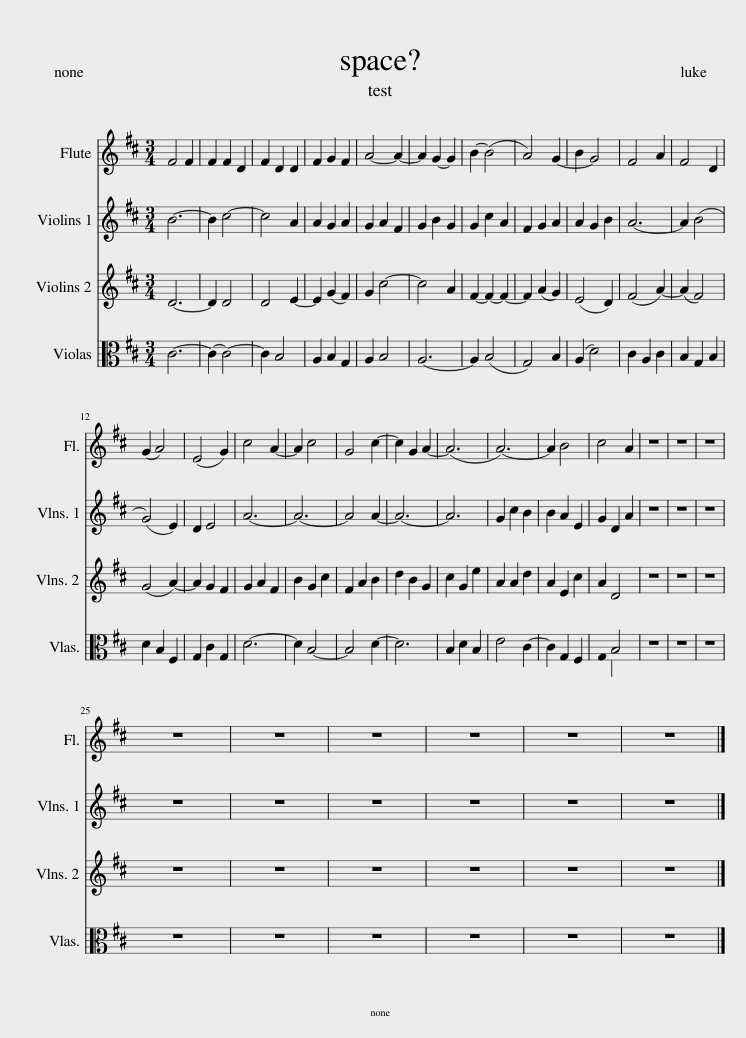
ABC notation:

X:1
%%score 1 2 3 4
L:1/8
M:3/4
I:linebreak $
K:D
V:1 treble
V:2 treble
V:3 treble
V:4 alto
V:1
 F4 F2 | F2 F2 D2 | F2 D2 D2 | F2 G2 F2 | A4- A2- | %5
 A2 G2- G2 | B2- (B4 | A4) G2- | B2 G4 | F4 A2 | %10
 F4 D2 |$ (G2 A4) | (E4 G2) | c4 A2- | A2 c4 | %15
 G4 c2- | c2 G2 A2- | (A6 | A6-) | A2 B4 | %20
 c4 A2!D.C.! | z6 | z6 | z6 |$ z6 | %25
 z6 | z6 | z6 | z6 | z6 |] %30
V:2
 B6- | B2 c4- | c4 A2 | A2 G2 A2 | G2 A2 F2 | %5
 G2 B2 G2 | G2 c2 A2 | F2 G2 A2 | A2 G2 B2 | A6- | %10
 A2 (B4 |$ (G4) E2) | D2 E4 | A6- | A6- | %15
 A4 A2- | A6- | A6 | G2 c2 B2 | B2 A2 E2 | %20
 G2 D2 A2 | z6 | z6 | z6 |$ z6 | %25
 z6 | z6 | z6 | z6 | z6 |] %30
V:3
 D6- | D2 D4 | D4 E2- | E2 (G2 F2) | G2 c4- | %5
 c4 A2 | F2- F2- F2- | F2 (A2 G2) | (E4 D2) | (F4 A2-) | %10
 (A2 F4) |$ (G4 A2-) | A2 G2 F2 | G2 A2 F2 | B2 G2 c2 | %15
 F2 A2 B2 | d2 B2 G2 | c2 G2 e2 | A2 A2 d2 | A2 E2 c2 | %20
 A2 D4 | z6 | z6 | z6 |$ z6 | %25
 z6 | z6 | z6 | z6 | z6 |] %30
V:4
 C6- | C2- C4- | C2 B,4 | A,2 B,2 G,2 | A,2 B,4 | %5
 A,6- | A,2 (B,4 | G,4) B,2 | (A,2 D4) | C2 A,2 C2 | %10
 B,2 G,2 B,2 |$ D2 B,2 F,2 | G,2 C2 G,2 | D6- | D2 B,4- | %15
 B,4 D2- | D6 | B,2 D2 B,2 | E4 C2- | C2 G,2 F,2 | %20
 G,2 B,4 | z6 | z6 | z6 |$ z6 | %25
 z6 | z6 | z6 | z6 | z6 |] %30
